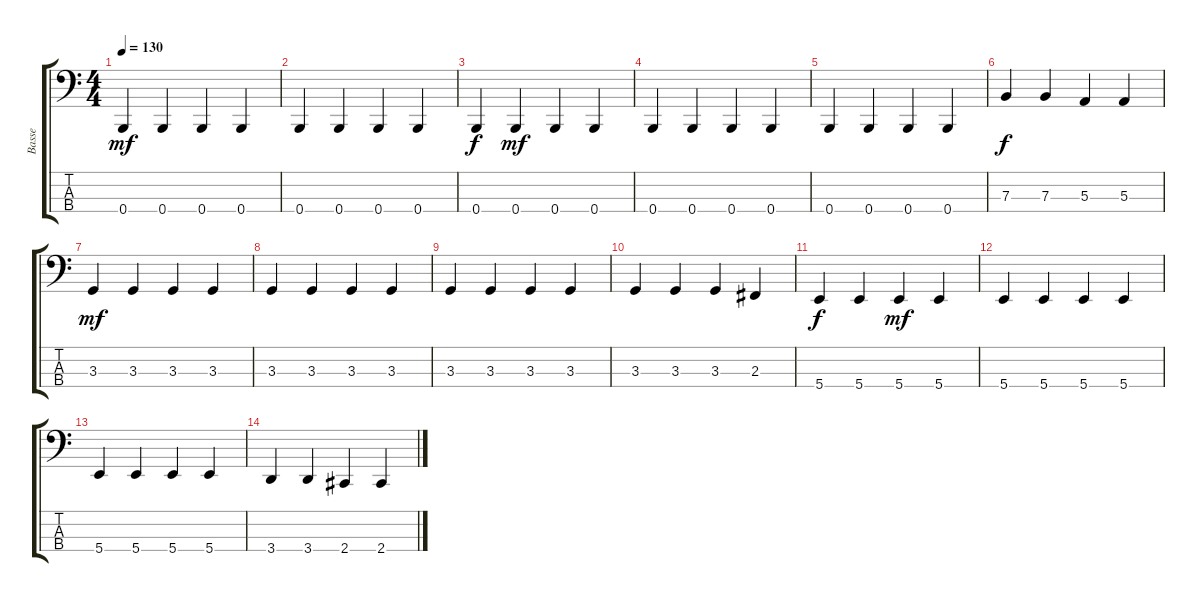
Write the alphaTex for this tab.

\track ("Basse" "Basse") {instrument electricbasspick}
\staff {score tabs}
\tuning (D2 A1 E1 B0) {hide}
\ts (4 4)
\tempo 130
\clef f4
\ks c
0.4.4{dy mf} 0.4.4 0.4.4 0.4.4 |
0.4.4 0.4.4 0.4.4 0.4.4 |
0.4.4{dy f} 0.4.4{dy mf} 0.4.4 0.4.4 |
0.4.4 0.4.4 0.4.4 0.4.4 |
0.4.4 0.4.4 0.4.4 0.4.4 |
7.3.4{dy f} 7.3.4 5.3.4 5.3.4 |
3.3.4{dy mf} 3.3.4 3.3.4 3.3.4 |
3.3.4 3.3.4 3.3.4 3.3.4 |
3.3.4 3.3.4 3.3.4 3.3.4 |
3.3.4 3.3.4 3.3.4 2.3.4 |
5.4.4{dy f} 5.4.4 5.4.4{dy mf} 5.4.4 |
5.4.4 5.4.4 5.4.4 5.4.4 |
5.4.4 5.4.4 5.4.4 5.4.4 |
3.4.4 3.4.4 2.4.4 2.4.4
